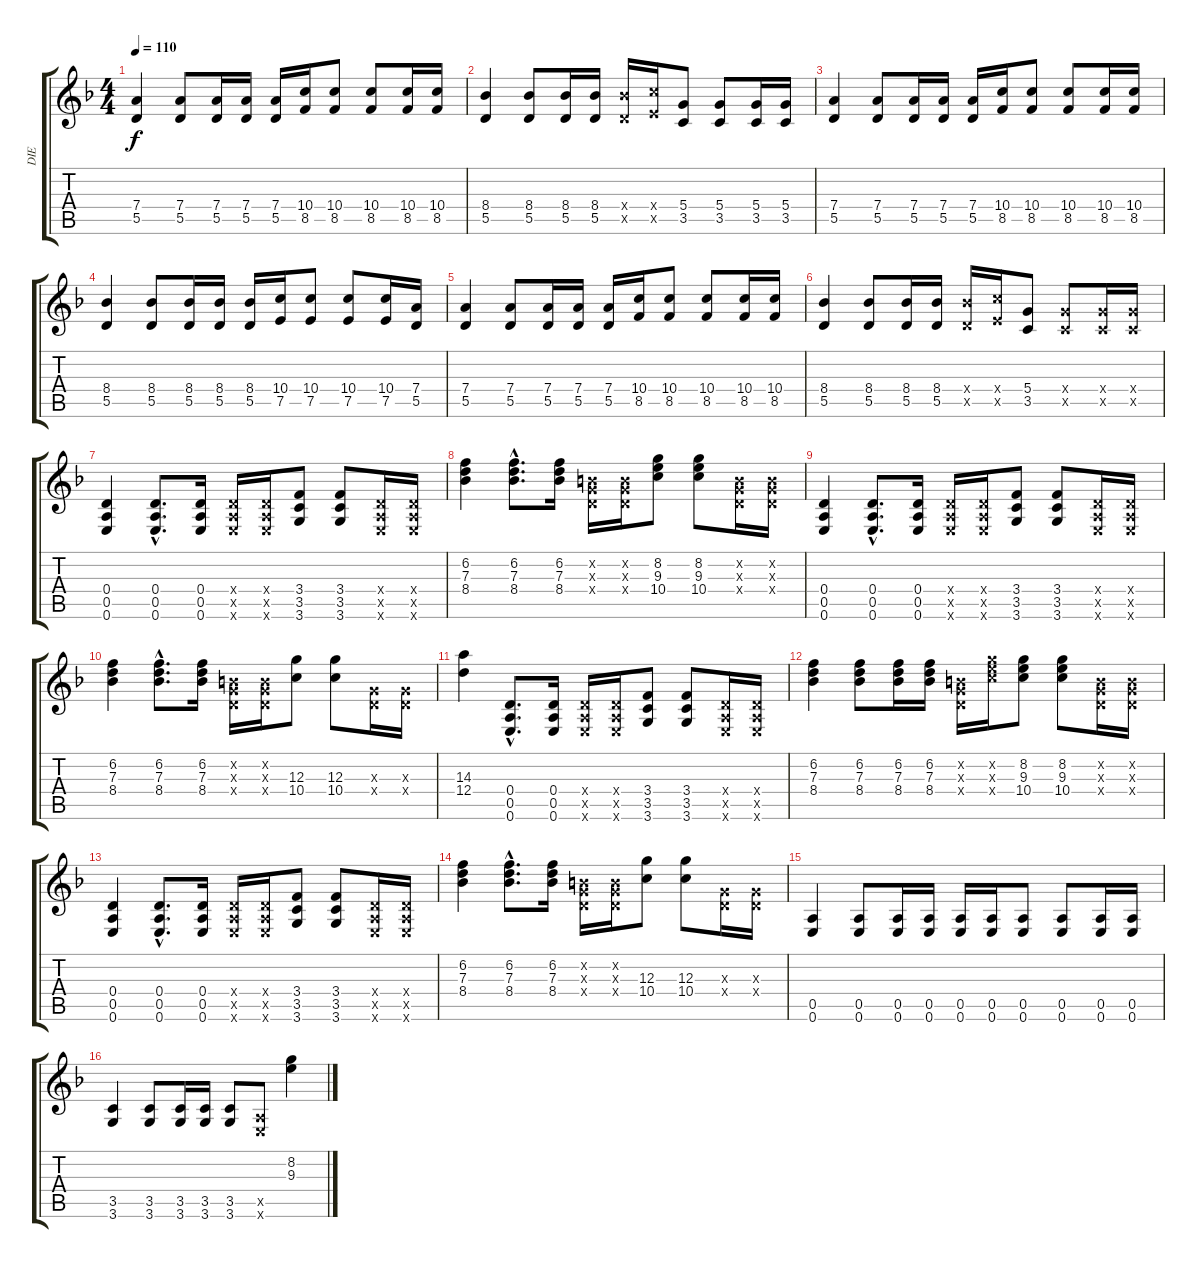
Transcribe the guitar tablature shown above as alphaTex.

\track ("DIE" "DIE") {instrument overdrivenguitar}
\staff {score tabs}
\tuning (E4 B3 G3 D3 A2 E2) {hide}
\ts (4 4)
\tempo 110
\clef g2
\ks f
(7.4 5.5).4{dy f} (7.4 5.5).8 (7.4 5.5).16 (7.4 5.5).16 (7.4 5.5).16 (10.4 8.5).16 (10.4 8.5).8 (10.4 8.5).8 (10.4 8.5).16 (10.4 8.5).16 |
(8.4 5.5).4 (8.4 5.5).8 (8.4 5.5).16 (8.4 5.5).16 (8.4{x} 5.5{x}).16 (10.4{x} 7.5{x}).16 (5.4 3.5).8 (5.4 3.5).8 (5.4 3.5).16 (5.4 3.5).16 |
(7.4 5.5).4 (7.4 5.5).8 (7.4 5.5).16 (7.4 5.5).16 (7.4 5.5).16 (10.4 8.5).16 (10.4 8.5).8 (10.4 8.5).8 (10.4 8.5).16 (10.4 8.5).16 |
(8.4 5.5).4 (8.4 5.5).8 (8.4 5.5).16 (8.4 5.5).16 (8.4 5.5).16 (10.4 7.5).16 (10.4 7.5).8 (10.4 7.5).8 (10.4 7.5).16 (7.4 5.5).16 |
(7.4 5.5).4 (7.4 5.5).8 (7.4 5.5).16 (7.4 5.5).16 (7.4 5.5).16 (10.4 8.5).16 (10.4 8.5).8 (10.4 8.5).8 (10.4 8.5).16 (10.4 8.5).16 |
(8.4 5.5).4 (8.4 5.5).8 (8.4 5.5).16 (8.4 5.5).16 (8.4{x} 5.5{x}).16 (10.4{x} 7.5{x}).16 (5.4 3.5).8 (5.4{x} 3.5{x}).8 (5.4{x} 3.5{x}).16 (5.4{x} 3.5{x}).16 |
(0.4 0.5 0.6).4 (0.4{hac} 0.5{hac} 0.6{hac}).8{d} (0.4 0.5 0.6).16 (0.4{x} 0.5{x} 0.6{x}).16 (0.4{x} 0.5{x} 0.6{x}).16 (3.4 3.5 3.6).8 (3.4 3.5 3.6).8 (0.4{x} 0.5{x} 0.6{x}).16 (0.4{x} 0.5{x} 0.6{x}).16 |
(6.2 7.3 8.4).4 (6.2{hac} 7.3{hac} 8.4{hac}).8{d} (6.2 7.3 8.4).16 (0.2{x} 0.3{x} 0.4{x}).16 (0.2{x} 0.3{x} 0.4{x}).16 (8.2 9.3 10.4).8 (8.2 9.3 10.4).8 (0.2{x} 0.3{x} 0.4{x}).16 (0.2{x} 0.3{x} 0.4{x}).16 |
(0.4 0.5 0.6).4 (0.4{hac} 0.5{hac} 0.6{hac}).8{d} (0.4 0.5 0.6).16 (0.4{x} 0.5{x} 0.6{x}).16 (0.4{x} 0.5{x} 0.6{x}).16 (3.4 3.5 3.6).8 (3.4 3.5 3.6).8 (0.4{x} 0.5{x} 0.6{x}).16 (0.4{x} 0.5{x} 0.6{x}).16 |
(6.2 7.3 8.4).4 (6.2{hac} 7.3{hac} 8.4{hac}).8{d} (6.2 7.3 8.4).16 (0.2{x} 0.3{x} 0.4{x}).16 (0.2{x} 0.3{x} 0.4{x}).16 (12.3 10.4).8 (12.3 10.4).8 (0.3{x} 0.4{x}).16 (0.3{x} 0.4{x}).16 |
(14.3 12.4).4 (0.4{hac} 0.5{hac} 0.6{hac}).8{d} (0.4 0.5 0.6).16 (0.4{x} 0.5{x} 0.6{x}).16 (0.4{x} 0.5{x} 0.6{x}).16 (3.4 3.5 3.6).8 (3.4 3.5 3.6).8 (0.4{x} 0.5{x} 0.6{x}).16 (0.4{x} 0.5{x} 0.6{x}).16 |
(6.2 7.3 8.4).4 (6.2 7.3 8.4).8 (6.2 7.3 8.4).16 (6.2 7.3 8.4).16 (0.2{x} 0.3{x} 0.4{x}).16 (8.2{x} 9.3{x} 10.4{x}).16 (8.2 9.3 10.4).8 (8.2 9.3 10.4).8 (0.2{x} 0.3{x} 0.4{x}).16 (0.2{x} 0.3{x} 0.4{x}).16 |
(0.4 0.5 0.6).4 (0.4{hac} 0.5{hac} 0.6{hac}).8{d} (0.4 0.5 0.6).16 (0.4{x} 0.5{x} 0.6{x}).16 (0.4{x} 0.5{x} 0.6{x}).16 (3.4 3.5 3.6).8 (3.4 3.5 3.6).8 (0.4{x} 0.5{x} 0.6{x}).16 (0.4{x} 0.5{x} 0.6{x}).16 |
(6.2 7.3 8.4).4 (6.2{hac} 7.3{hac} 8.4{hac}).8{d} (6.2 7.3 8.4).16 (0.2{x} 0.3{x} 0.4{x}).16 (0.2{x} 0.3{x} 0.4{x}).16 (12.3 10.4).8 (12.3 10.4).8 (0.3{x} 0.4{x}).16 (0.3{x} 0.4{x}).16 |
(0.5 0.6).4 (0.5 0.6).8 (0.5 0.6).16 (0.5 0.6).16 (0.5 0.6).16 (0.5 0.6).16 (0.5 0.6).8 (0.5 0.6).8 (0.5 0.6).16 (0.5 0.6).16 |
(3.5 3.6).4 (3.5 3.6).8 (3.5 3.6).16 (3.5 3.6).16 (3.5 3.6).8 (0.5{x} 0.6{x}).8 (8.2 9.3).4
